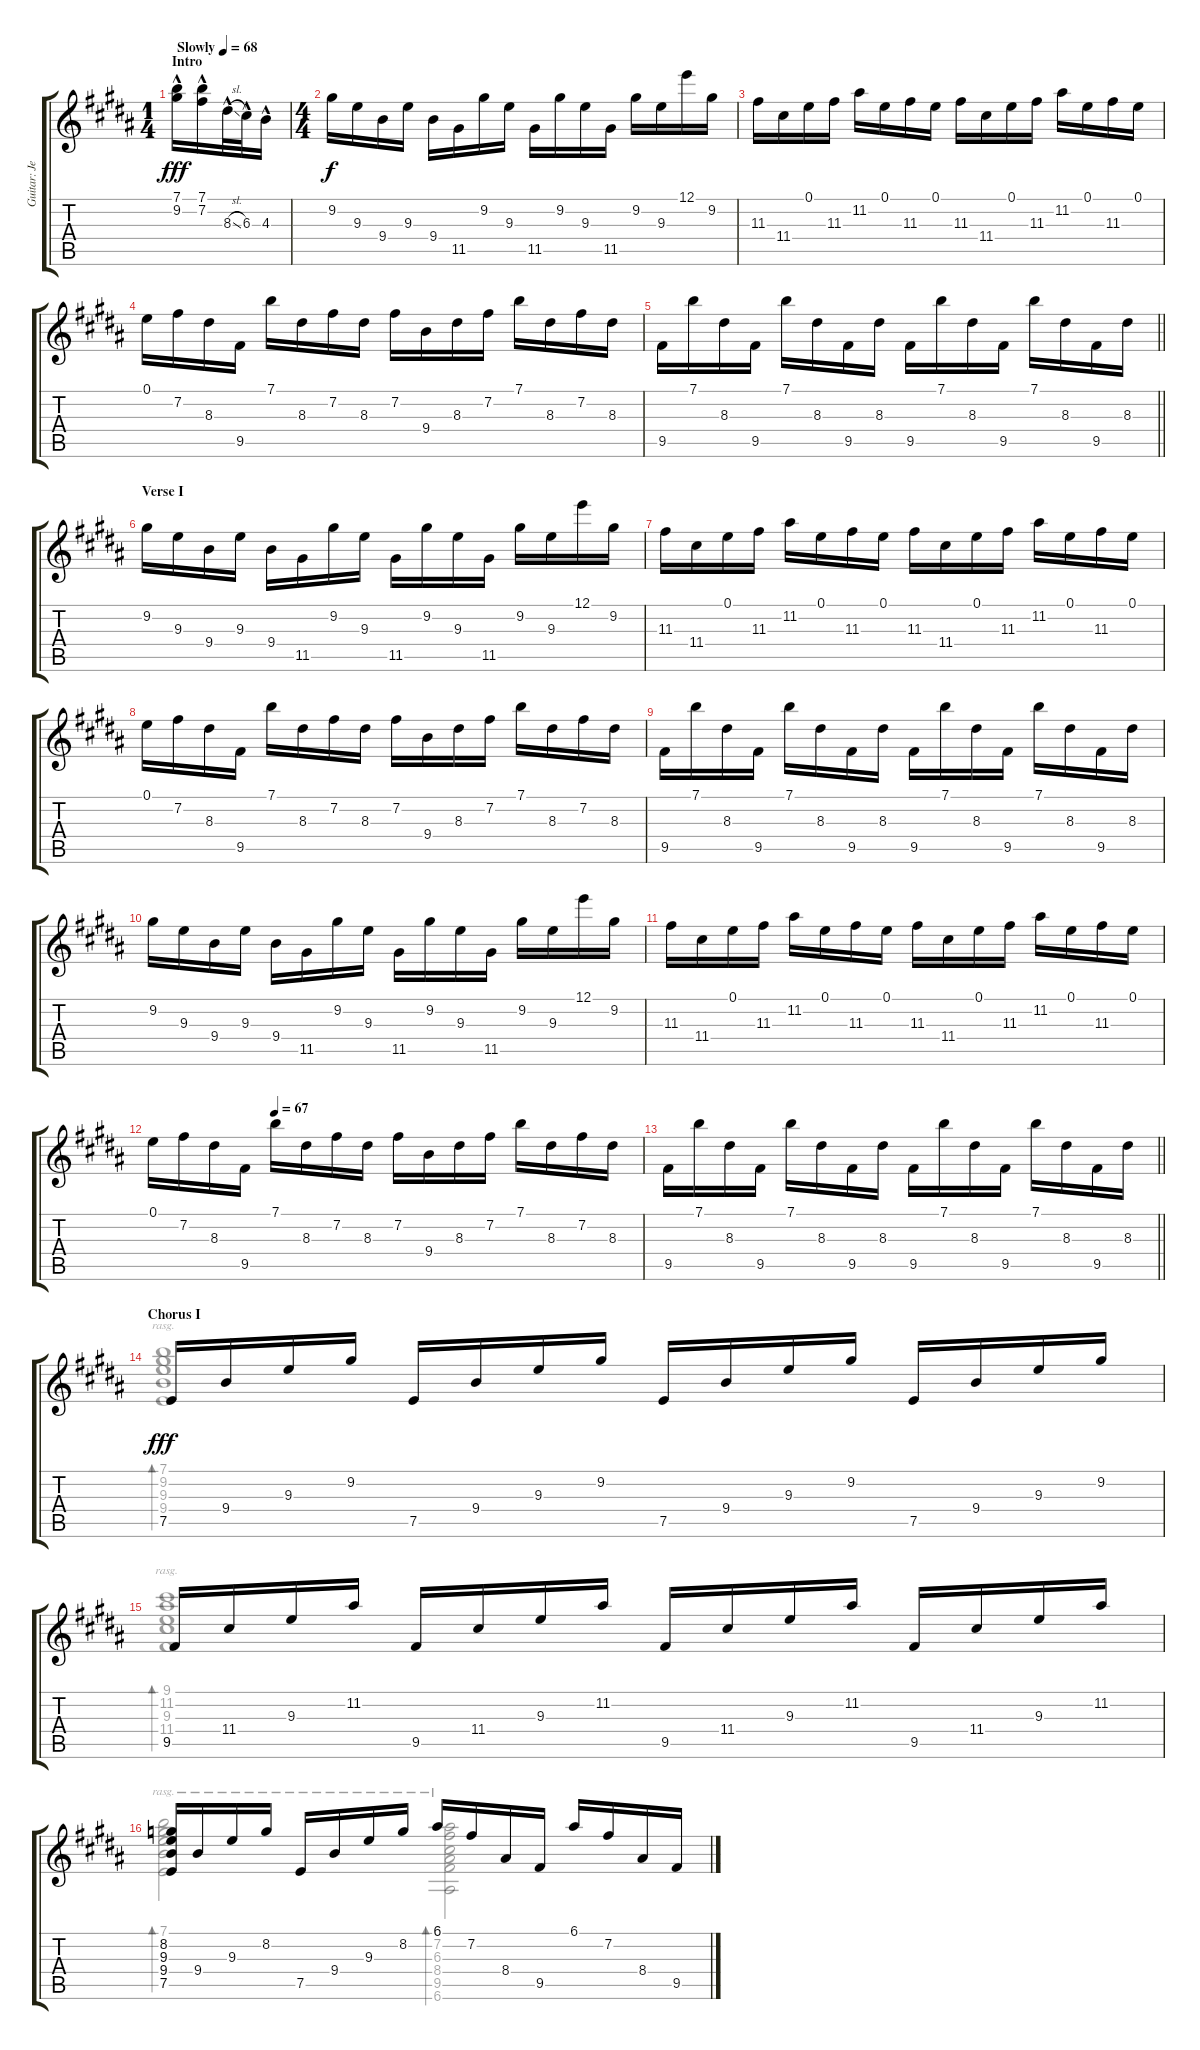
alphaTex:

\track ("Guitar: Jesse" "Guitar: Je") {instrument electricguitarjazz}
\staff {score tabs}
\tuning (E4 B3 G3 D3 A2 E2) {hide}
\voice
\ts (1 4)
\section ("" "Intro")
\tempo (68 "Slowly")
\clef g2
\ks b
(7.1{hac} 9.2{hac}).16{dy fff instrument electricguitarjazz} (7.1{hac} 7.2{hac}).16 8.3{sl hac}.32 6.3{hac}.32 4.3{hac}.16 |
\ts (4 4)
9.2.16{dy f} 9.3.16 9.4.16 9.3.16 9.4.16 11.5.16 9.2.16 9.3.16 11.5.16 9.2.16 9.3.16 11.5.16 9.2.16 9.3.16 12.1.16 9.2.16 |
11.3.16 11.4.16 0.1.16 11.3.16 11.2.16 0.1.16 11.3.16 0.1.16 11.3.16 11.4.16 0.1.16 11.3.16 11.2.16 0.1.16 11.3.16 0.1.16 |
0.1.16 7.2.16 8.3.16 9.5.16 7.1.16 8.3.16 7.2.16 8.3.16 7.2.16 9.4.16 8.3.16 7.2.16 7.1.16 8.3.16 7.2.16 8.3.16 |
\barLineRight lightlight
9.5.16 7.1.16 8.3.16 9.5.16 7.1.16 8.3.16 9.5.16 8.3.16 9.5.16 7.1.16 8.3.16 9.5.16 7.1.16 8.3.16 9.5.16 8.3.16 |
\section ("" "Verse I")
9.2.16 9.3.16 9.4.16 9.3.16 9.4.16 11.5.16 9.2.16 9.3.16 11.5.16 9.2.16 9.3.16 11.5.16 9.2.16 9.3.16 12.1.16 9.2.16 |
11.3.16 11.4.16 0.1.16 11.3.16 11.2.16 0.1.16 11.3.16 0.1.16 11.3.16 11.4.16 0.1.16 11.3.16 11.2.16 0.1.16 11.3.16 0.1.16 |
0.1.16 7.2.16 8.3.16 9.5.16 7.1.16 8.3.16 7.2.16 8.3.16 7.2.16 9.4.16 8.3.16 7.2.16 7.1.16 8.3.16 7.2.16 8.3.16 |
9.5.16 7.1.16 8.3.16 9.5.16 7.1.16 8.3.16 9.5.16 8.3.16 9.5.16 7.1.16 8.3.16 9.5.16 7.1.16 8.3.16 9.5.16 8.3.16 |
9.2.16 9.3.16 9.4.16 9.3.16 9.4.16 11.5.16 9.2.16 9.3.16 11.5.16 9.2.16 9.3.16 11.5.16 9.2.16 9.3.16 12.1.16 9.2.16 |
11.3.16 11.4.16 0.1.16 11.3.16 11.2.16 0.1.16 11.3.16 0.1.16 11.3.16 11.4.16 0.1.16 11.3.16 11.2.16 0.1.16 11.3.16 0.1.16 |
\tempo (67 0.25)
0.1.16 7.2.16 8.3.16 9.5.16 7.1.16 8.3.16 7.2.16 8.3.16 7.2.16 9.4.16 8.3.16 7.2.16 7.1.16 8.3.16 7.2.16 8.3.16 |
\barLineRight lightlight
9.5.16 7.1.16 8.3.16 9.5.16 7.1.16 8.3.16 9.5.16 8.3.16 9.5.16 7.1.16 8.3.16 9.5.16 7.1.16 8.3.16 9.5.16 8.3.16 |
\section ("" "Chorus I")
7.5.16{dy fff} 9.4.16 9.3.16 9.2.16 7.5.16 9.4.16 9.3.16 9.2.16 7.5.16 9.4.16 9.3.16 9.2.16 7.5.16 9.4.16 9.3.16 9.2.16 |
9.5.16 11.4.16 9.3.16 11.2.16 9.5.16 11.4.16 9.3.16 11.2.16 9.5.16 11.4.16 9.3.16 11.2.16 9.5.16 11.4.16 9.3.16 11.2.16 |
(8.2 9.3 9.4 7.5).16 9.4.16 9.3.16 8.2.16 7.5.16 9.4.16 9.3.16 8.2.16 6.1.16 7.2.16 8.4.16 9.5.16 6.1.16 7.2.16 8.4.16 9.5.16
\voice
\clef g2
\ottava regular
\simile none
\ks b
|
|
|
|
\barLineRight lightlight
|
|
|
|
|
|
|
|
\barLineRight lightlight
|
(7.1 9.2 9.3 9.4 7.5).1{bd 480 rasg ii} |
(9.1 11.2 9.3 11.4 9.5).1{bd 480 rasg ii} |
(7.1 8.2 9.3 9.4 7.5).2{bd 480 rasg ii} (6.1 7.2 6.3 8.4 9.5 6.6).2{bd 480 rasg ii}
